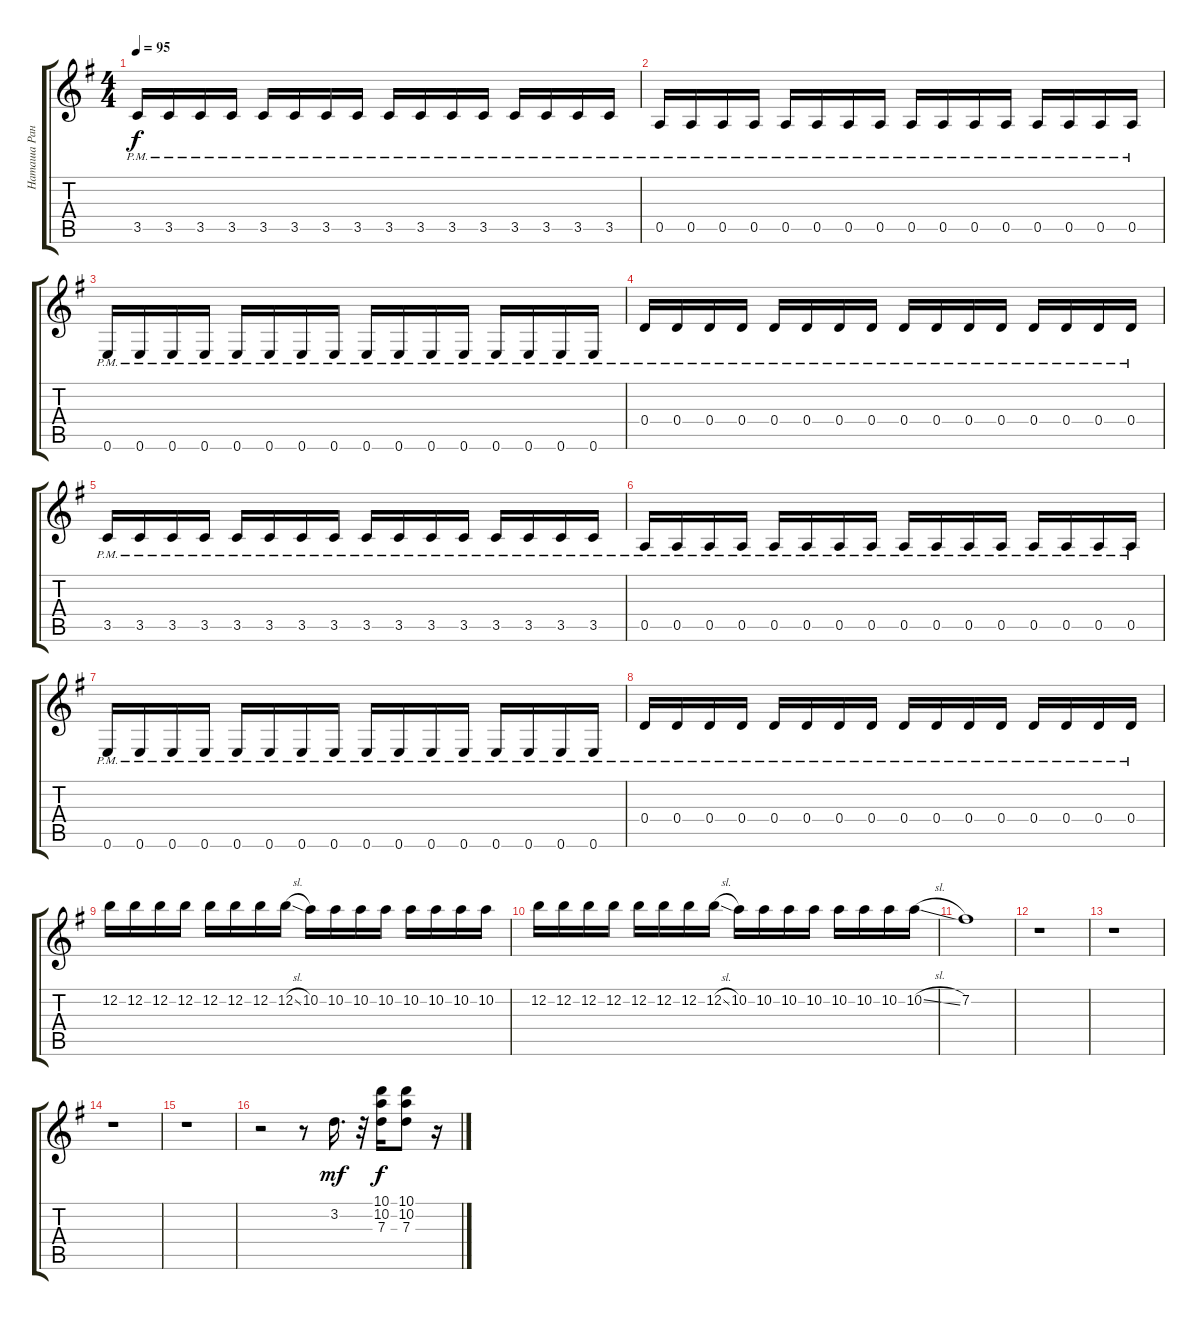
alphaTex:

\track ("Наташа Ранетка" "Наташа Ран") {instrument overdrivenguitar}
\staff {score tabs}
\tuning (E4 B3 G3 D3 A2 E2) {hide}
\ts (4 4)
\tempo 95
\clef g2
\ks eminor
3.5{pm}.16{dy f} 3.5{pm}.16 3.5{pm}.16 3.5{pm}.16 3.5{pm}.16 3.5{pm}.16 3.5{pm}.16 3.5{pm}.16 3.5{pm}.16 3.5{pm}.16 3.5{pm}.16 3.5{pm}.16 3.5{pm}.16 3.5{pm}.16 3.5{pm}.16 3.5{pm}.16 |
0.5{pm}.16 0.5{pm}.16 0.5{pm}.16 0.5{pm}.16 0.5{pm}.16 0.5{pm}.16 0.5{pm}.16 0.5{pm}.16 0.5{pm}.16 0.5{pm}.16 0.5{pm}.16 0.5{pm}.16 0.5{pm}.16 0.5{pm}.16 0.5{pm}.16 0.5{pm}.16 |
0.6{pm}.16 0.6{pm}.16 0.6{pm}.16 0.6{pm}.16 0.6{pm}.16 0.6{pm}.16 0.6{pm}.16 0.6{pm}.16 0.6{pm}.16 0.6{pm}.16 0.6{pm}.16 0.6{pm}.16 0.6{pm}.16 0.6{pm}.16 0.6{pm}.16 0.6{pm}.16 |
0.4{pm}.16 0.4{pm}.16 0.4{pm}.16 0.4{pm}.16 0.4{pm}.16 0.4{pm}.16 0.4{pm}.16 0.4{pm}.16 0.4{pm}.16 0.4{pm}.16 0.4{pm}.16 0.4{pm}.16 0.4{pm}.16 0.4{pm}.16 0.4{pm}.16 0.4{pm}.16 |
3.5{pm}.16 3.5{pm}.16 3.5{pm}.16 3.5{pm}.16 3.5{pm}.16 3.5{pm}.16 3.5{pm}.16 3.5{pm}.16 3.5{pm}.16 3.5{pm}.16 3.5{pm}.16 3.5{pm}.16 3.5{pm}.16 3.5{pm}.16 3.5{pm}.16 3.5{pm}.16 |
0.5{pm}.16 0.5{pm}.16 0.5{pm}.16 0.5{pm}.16 0.5{pm}.16 0.5{pm}.16 0.5{pm}.16 0.5{pm}.16 0.5{pm}.16 0.5{pm}.16 0.5{pm}.16 0.5{pm}.16 0.5{pm}.16 0.5{pm}.16 0.5{pm}.16 0.5{pm}.16 |
0.6{pm}.16 0.6{pm}.16 0.6{pm}.16 0.6{pm}.16 0.6{pm}.16 0.6{pm}.16 0.6{pm}.16 0.6{pm}.16 0.6{pm}.16 0.6{pm}.16 0.6{pm}.16 0.6{pm}.16 0.6{pm}.16 0.6{pm}.16 0.6{pm}.16 0.6{pm}.16 |
0.4{pm}.16 0.4{pm}.16 0.4{pm}.16 0.4{pm}.16 0.4{pm}.16 0.4{pm}.16 0.4{pm}.16 0.4{pm}.16 0.4{pm}.16 0.4{pm}.16 0.4{pm}.16 0.4{pm}.16 0.4{pm}.16 0.4{pm}.16 0.4{pm}.16 0.4{pm}.16 |
12.2.16 12.2.16 12.2.16 12.2.16 12.2.16 12.2.16 12.2.16 12.2{sl}.16 10.2.16 10.2.16 10.2.16 10.2.16 10.2.16 10.2.16 10.2.16 10.2.16 |
12.2.16 12.2.16 12.2.16 12.2.16 12.2.16 12.2.16 12.2.16 12.2{sl}.16 10.2.16 10.2.16 10.2.16 10.2.16 10.2.16 10.2.16 10.2.16 10.2{sl}.16 |
7.2.1 |
r.1 |
r.1 |
r.1 |
r.1 |
r.2 r.8 3.2.16{d dy mf} r.32 (10.1 10.2 7.3).16{dy f} (10.1 10.2 7.3).8 r.16
